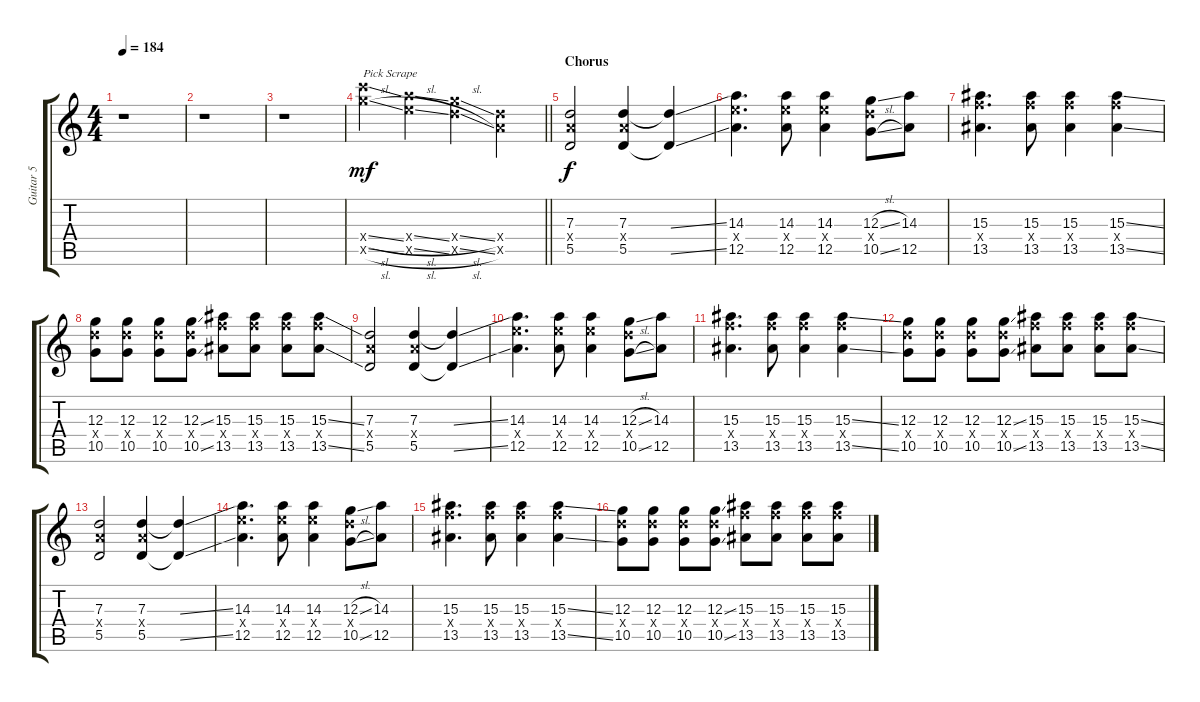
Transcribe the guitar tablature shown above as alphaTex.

\track ("Guitar 5" "Guitar 5") {instrument distortionguitar}
\staff {score tabs}
\tuning (E4 B3 G3 D3 A2 D2) {hide}
\ts (4 4)
\tempo 184
\clef g2
\ks c
r.1{dy mf} |
r.1 |
r.1 |
\barLineRight lightlight
(22.4{sl x} 22.5{sl x}).4{txt "Pick Scrape"} (19.4{sl x} 19.5{sl x}).4 (17.4{sl x} 17.5{sl x}).4 (12.4{x} 12.5{x}).4 |
\section ("" "Chorus")
(7.3 7.4{x} 5.5).2{dy f} (7.3 7.4{x} 5.5).4 (7.3{ss t} 5.5{ss t}).4 |
(14.3 14.4{x} 12.5).4{d} (14.3 14.4{x} 12.5).8 (14.3 14.4{x} 12.5).4 (12.3{sl} 12.4{x} 10.5{sl}).8 (14.3 12.5).8 |
(15.3 15.4{x} 13.5).4{d} (15.3 15.4{x} 13.5).8 (15.3 15.4{x} 13.5).4 (15.3{ss} 15.4{x} 13.5{ss}).4 |
(12.3 12.4{x} 10.5).8 (12.3 12.4{x} 10.5).8 (12.3 12.4{x} 10.5).8 (12.3{ss} 12.4{x} 10.5{ss}).8 (15.3 15.4{x} 13.5).8 (15.3 15.4{x} 13.5).8 (15.3 15.4{x} 13.5).8 (15.3{ss} 15.4{x} 13.5{ss}).8 |
(7.3 7.4{x} 5.5).2 (7.3 7.4{x} 5.5).4 (7.3{ss t} 5.5{ss t}).4 |
(14.3 14.4{x} 12.5).4{d} (14.3 14.4{x} 12.5).8 (14.3 14.4{x} 12.5).4 (12.3{sl} 12.4{x} 10.5{sl}).8 (14.3 12.5).8 |
(15.3 15.4{x} 13.5).4{d} (15.3 15.4{x} 13.5).8 (15.3 15.4{x} 13.5).4 (15.3{ss} 15.4{x} 13.5{ss}).4 |
(12.3 12.4{x} 10.5).8 (12.3 12.4{x} 10.5).8 (12.3 12.4{x} 10.5).8 (12.3{ss} 12.4{x} 10.5{ss}).8 (15.3 15.4{x} 13.5).8 (15.3 15.4{x} 13.5).8 (15.3 15.4{x} 13.5).8 (15.3{ss} 15.4{x} 13.5{ss}).8 |
(7.3 7.4{x} 5.5).2 (7.3 7.4{x} 5.5).4 (7.3{ss t} 5.5{ss t}).4 |
(14.3 14.4{x} 12.5).4{d} (14.3 14.4{x} 12.5).8 (14.3 14.4{x} 12.5).4 (12.3{sl} 12.4{x} 10.5{sl}).8 (14.3 12.5).8 |
(15.3 15.4{x} 13.5).4{d} (15.3 15.4{x} 13.5).8 (15.3 15.4{x} 13.5).4 (15.3{ss} 15.4{x} 13.5{ss}).4 |
(12.3 12.4{x} 10.5).8 (12.3 12.4{x} 10.5).8 (12.3 12.4{x} 10.5).8 (12.3{ss} 12.4{x} 10.5{ss}).8 (15.3 15.4{x} 13.5).8 (15.3 15.4{x} 13.5).8 (15.3 15.4{x} 13.5).8 (15.3{ss} 15.4{x} 13.5{ss}).8
